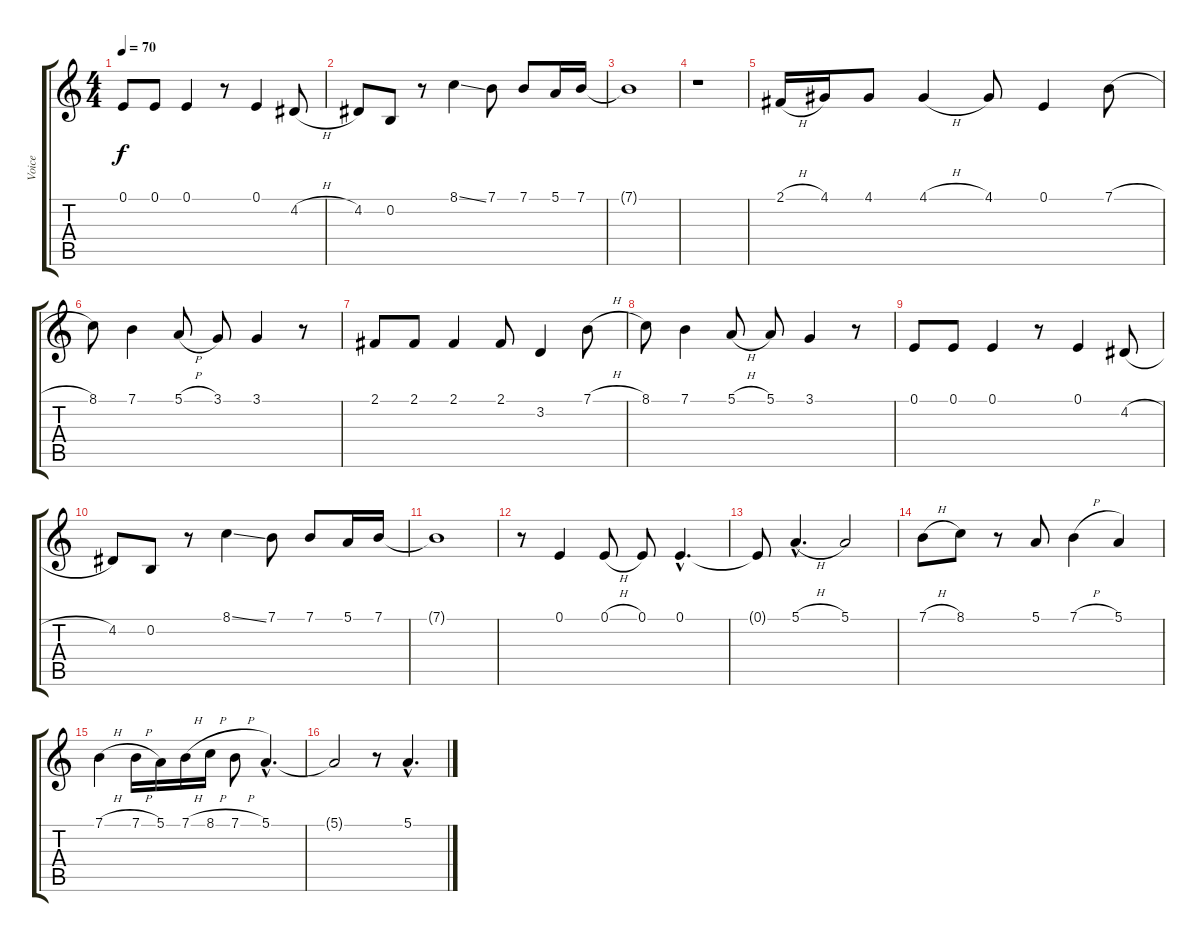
\track ("Voice" "Voice") {instrument brightacousticpiano}
\staff {score tabs}
\tuning (E4 B3 G3 D3 A2 E2) {hide}
\ts (4 4)
\tempo 70
\clef g2
\ks c
0.1.8{dy f} 0.1.8 0.1.4 r.8 0.1.4 4.2{h}.8 |
4.2.8 0.2.8 r.8 8.1{ss}.4 7.1.8 7.1.8 5.1.16 7.1.16 |
7.1{t}.1 |
r.1 |
2.1{h}.16 4.1.16 4.1.8 4.1{h}.4 4.1.8 0.1.4 7.1{h}.8 |
8.1.8 7.1.4 5.1{h}.8 3.1.8 3.1.4 r.8 |
2.1.8 2.1.8 2.1.4 2.1.8 3.2.4 7.1{h}.8 |
8.1.8 7.1.4 5.1{h}.8 5.1.8 3.1.4 r.8 |
0.1.8 0.1.8 0.1.4 r.8 0.1.4 4.2{h}.8 |
4.2.8 0.2.8 r.8 8.1{ss}.4 7.1.8 7.1.8 5.1.16 7.1.16 |
7.1{t}.1 |
r.8 0.1.4 0.1{h}.8 0.1.8 0.1{hac}.4{d} |
0.1{t}.8 5.1{h hac}.4{d} 5.1.2 |
7.1{h}.8 8.1.8 r.8 5.1.8 7.1{h}.4 5.1.4 |
7.1{h}.4 7.1{h}.16 5.1.16 7.1{h}.16 8.1{h}.16 7.1{h}.8 5.1{hac}.4{d} |
5.1{t}.2 r.8 5.1{h hac}.4{d}
